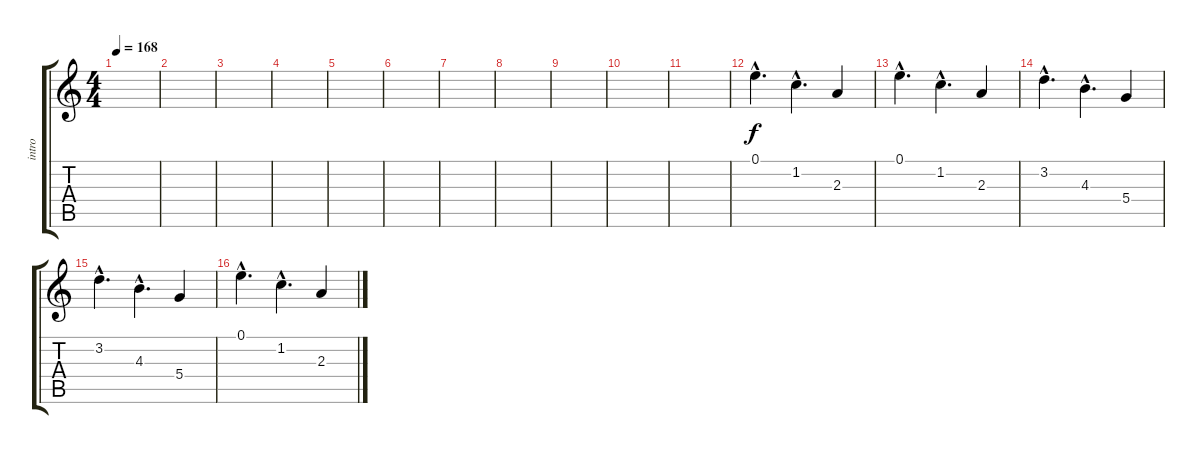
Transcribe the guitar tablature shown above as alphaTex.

\track ("intro" "intro") {instrument overdrivenguitar}
\staff {score tabs}
\tuning (E4 B3 G3 D3 A2 E2) {hide}
\ts (4 4)
\tempo 168
\clef g2
\ks c
|
|
|
|
|
|
|
|
|
|
|
0.1{hac}.4{d} 1.2{hac}.4{d} 2.3.4 |
0.1{hac}.4{d} 1.2{hac}.4{d} 2.3.4 |
3.2{hac}.4{d} 4.3{hac}.4{d} 5.4.4 |
3.2{hac}.4{d} 4.3{hac}.4{d} 5.4.4 |
0.1{hac}.4{d} 1.2{hac}.4{d} 2.3.4
